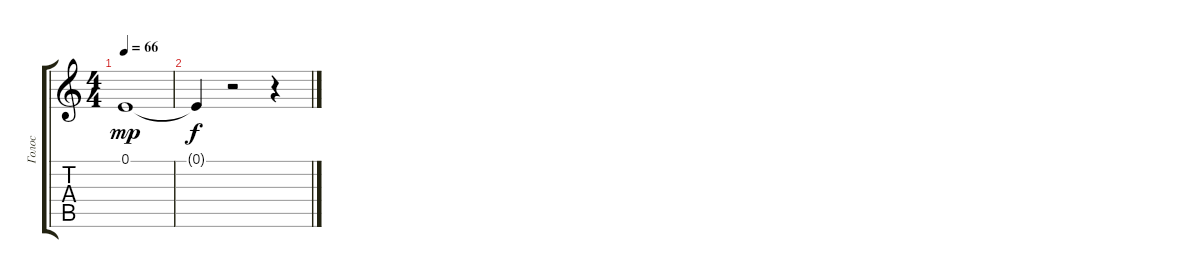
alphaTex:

\track ("Голос" "Голос") {instrument tenorsax}
\staff {score tabs}
\tuning (E4 B3 G3 D3 A2 E2) {hide}
\ts (4 4)
\tempo 66
\clef g2
\ks c
0.1.1{dy mp} |
0.1{t}.4{dy f} r.2 r.4
